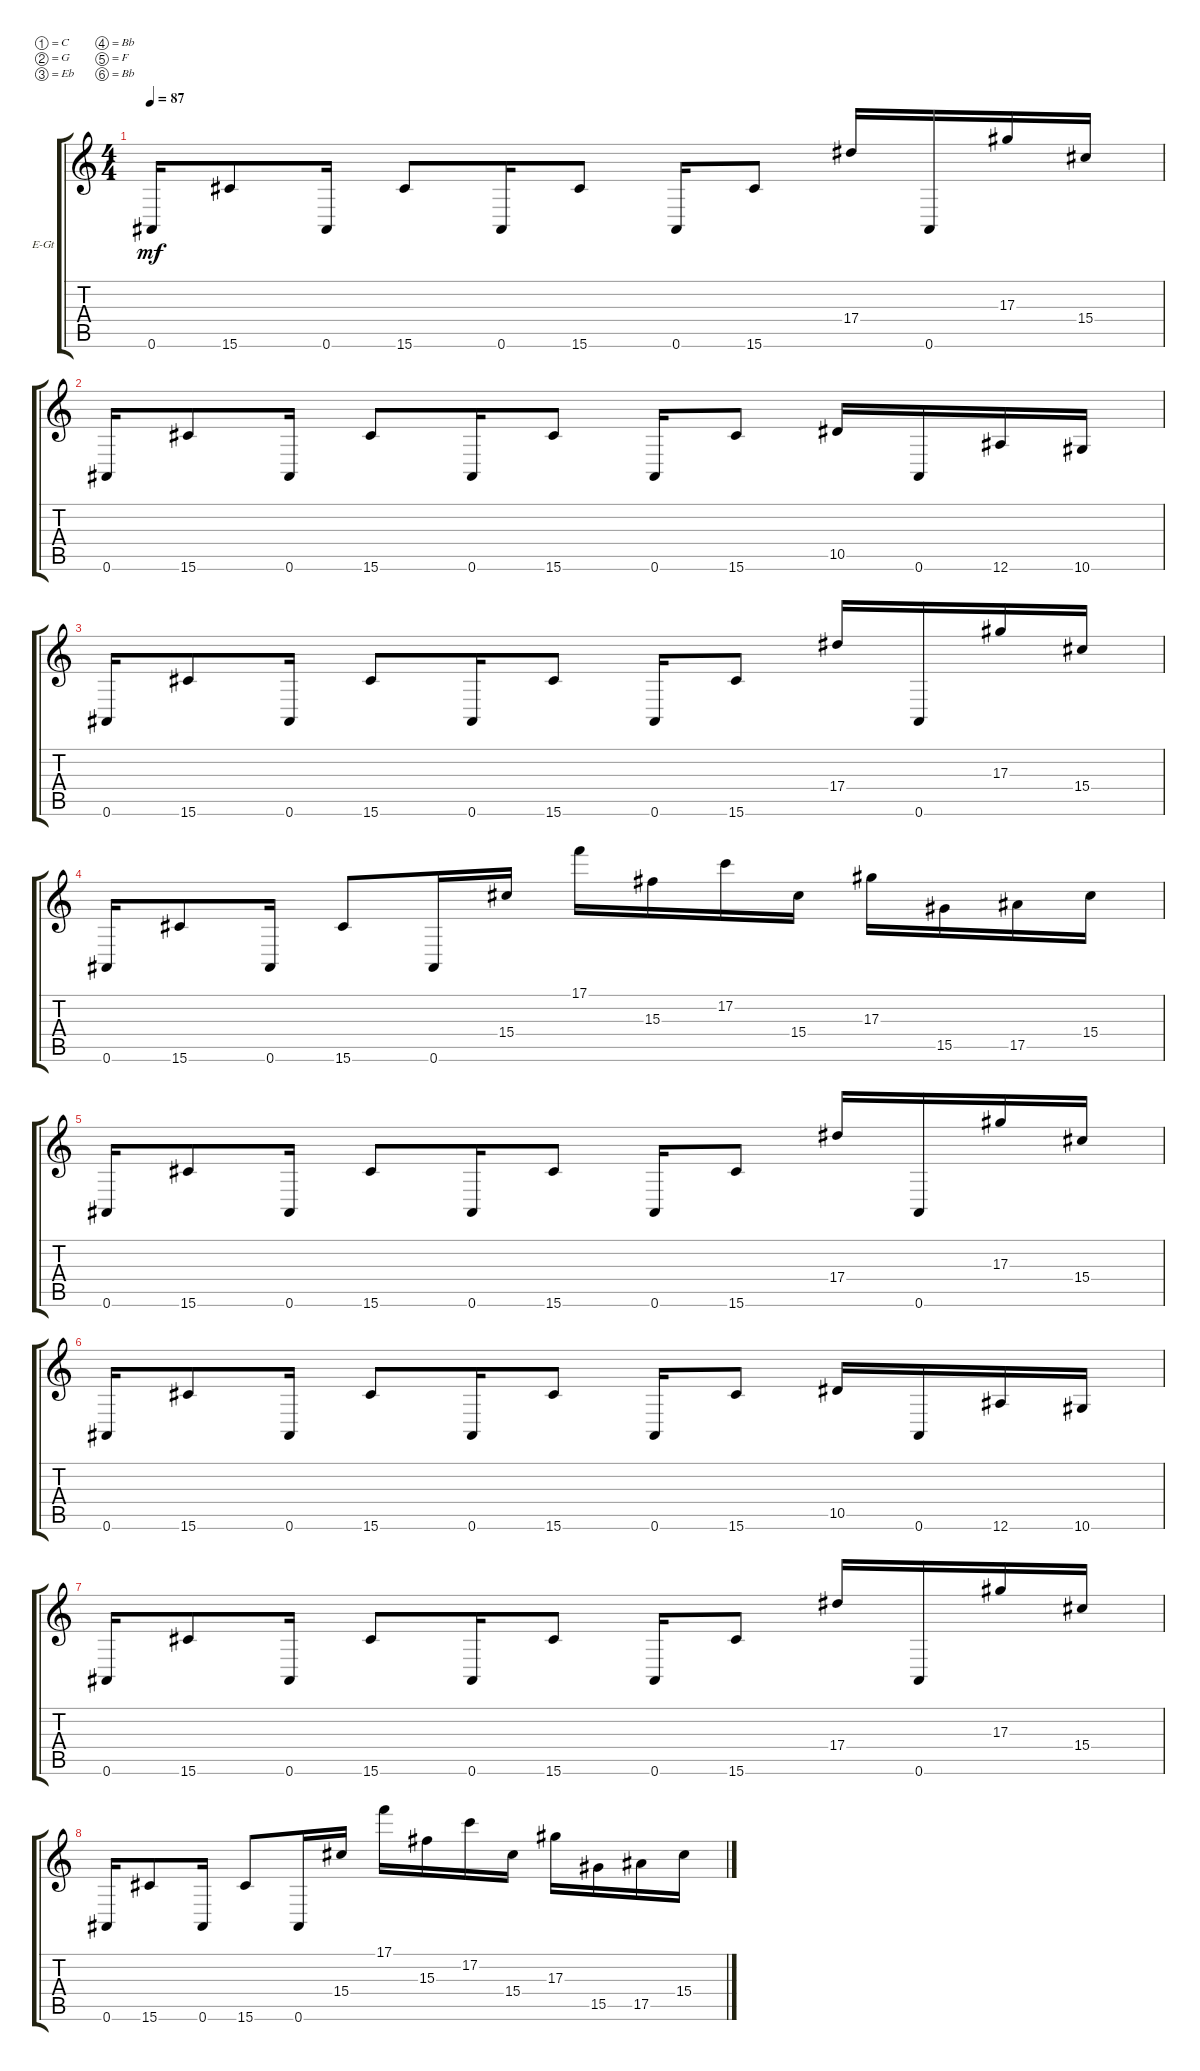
\defaultSystemsLayout 4
\bracketExtendMode groupsimilarinstruments
\firstSystemTrackNameOrientation horizontal
\otherSystemsTrackNameOrientation horizontal
\track ("Lead" "E-Gt") {instrument distortionguitar}
\staff {score tabs}
\tuning (C4 G3 Eb3 Bb2 F2 Bb1)
\ts (4 4)
\tempo 87
\clef g2
\ks c
0.6.16{dy mf} 15.6.8 0.6.16 15.6.8 0.6.16 15.6.8 0.6.16 15.6.8 17.4.16 0.6.16 17.3.16 15.4.16 |
0.6.16 15.6.8 0.6.16 15.6.8 0.6.16 15.6.8 0.6.16 15.6.8 10.5.16 0.6.16 12.6.16 10.6.16 |
0.6.16 15.6.8 0.6.16 15.6.8 0.6.16 15.6.8 0.6.16 15.6.8 17.4.16 0.6.16 17.3.16 15.4.16 |
0.6.16 15.6.8 0.6.16 15.6.8 0.6.16 15.4.16 17.1.16 15.3.16 17.2.16 15.4.16 17.3.16 15.5.16 17.5.16 15.4.16 |
0.6.16 15.6.8 0.6.16 15.6.8 0.6.16 15.6.8 0.6.16 15.6.8 17.4.16 0.6.16 17.3.16 15.4.16 |
0.6.16 15.6.8 0.6.16 15.6.8 0.6.16 15.6.8 0.6.16 15.6.8 10.5.16 0.6.16 12.6.16 10.6.16 |
0.6.16 15.6.8 0.6.16 15.6.8 0.6.16 15.6.8 0.6.16 15.6.8 17.4.16 0.6.16 17.3.16 15.4.16 |
0.6.16 15.6.8 0.6.16 15.6.8 0.6.16 15.4.16 17.1.16 15.3.16 17.2.16 15.4.16 17.3.16 15.5.16 17.5.16 15.4.16
